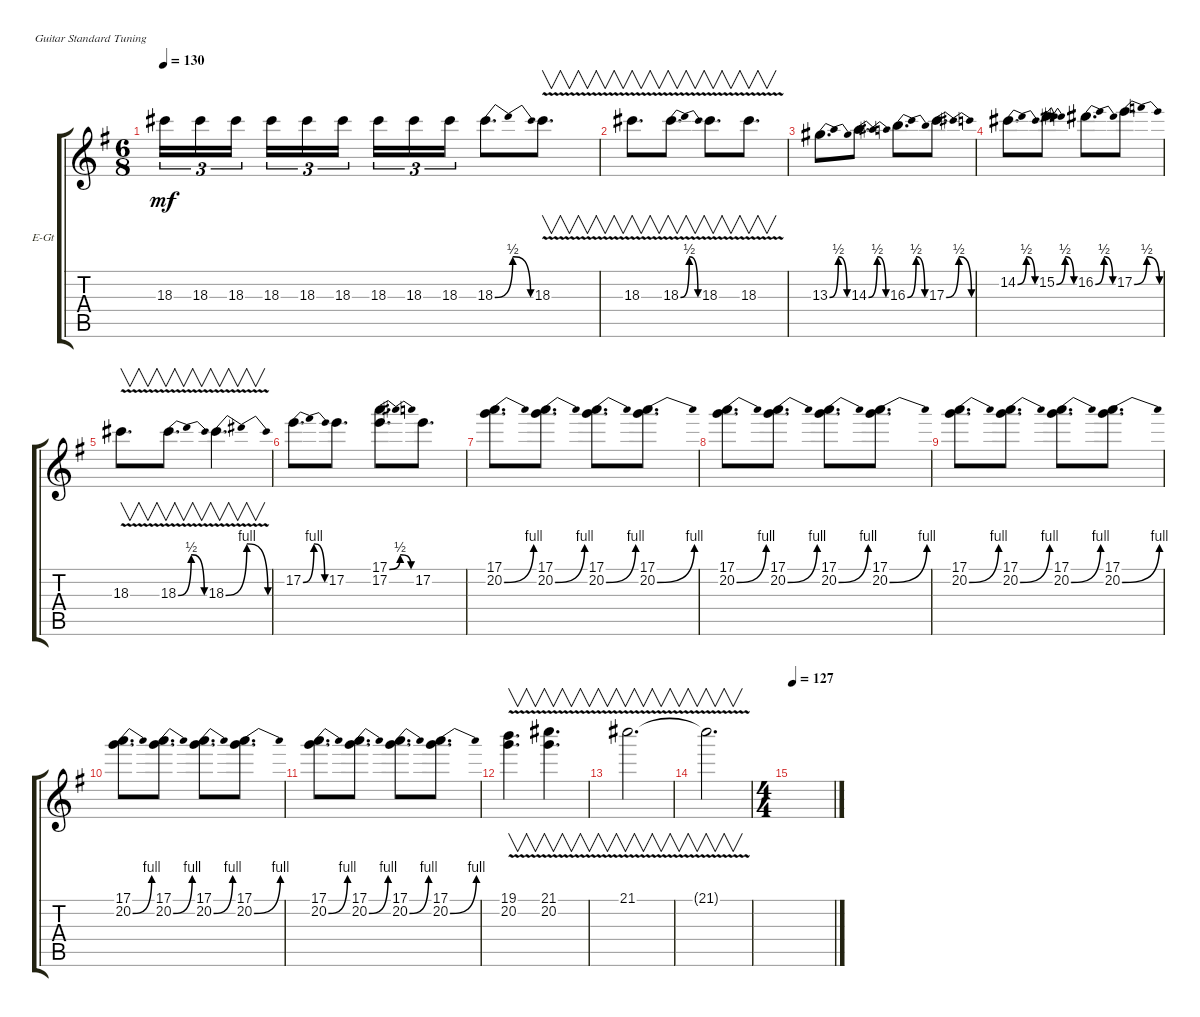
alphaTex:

\bracketExtendMode groupsimilarinstruments
\firstSystemTrackNameOrientation horizontal
\otherSystemsTrackNameOrientation horizontal
\track ("guitar solo-right (Rodion Kravkl)" "E-Gt") {instrument electricguitarclean}
\staff {score tabs}
\tuning (E4 B3 G3 D3 A2 E2)
\ts (6 8)
\tempo 130
\clef g2
\scale
0.333333
\ks eminor
18.3.16{tu (3 2) dy mf} 18.3.16{tu (3 2)} 18.3.16{tu (3 2)} 18.3.16{tu (3 2)} 18.3.16{tu (3 2)} 18.3.16{tu (3 2)} 18.3.16{tu (3 2)} 18.3.16{tu (3 2)} 18.3.16{tu (3 2)} 18.3{be (bendrelease 0 0 10.2 2 20.4 2 30 0)}.8{d} 18.3{v}.8{v d} |
\scale
0.333333 18.3{v}.8{v d} 18.3{be (bendrelease 0 0 10.799999999999999 2 20.4 2 30 0) v}.8{v d} 18.3{v}.8{v d} 18.3{v}.8{v d} |
\scale
0.333333 13.3{be (bendrelease 0 0 9.6 2 20.4 2 30 0)}.8{d} 14.3{be (bendrelease 0 0 10.2 2 20.4 2 30 0)}.8{d} 16.3{be (bendrelease 0 0 10.799999999999999 2 20.4 2 30 0)}.8{d} 17.3{be (bendrelease 0 0 11.4 2 20.4 2 30 0)}.8{d} |
\scale
0.333333 14.2{be (bendrelease 0 0 9.6 2 20.4 2 30 0)}.8{d} 15.2{be (bendrelease 0 0 9.6 2 20.4 2 30 0)}.8{d} 16.2{be (bendrelease 0 0 9.6 2 20.4 2 30 0)}.8{d} 17.2{be (bendrelease 0 0 9.6 2 20.4 2 30 0)}.8{d} |
\scale
0.333333 18.3{v}.8{v d} 18.3{be (bendrelease 0 0 10.799999999999999 2 20.4 2 30 0) v}.8{v d} 18.3{be (bendrelease 0 0 10.2 4 20.4 4 30 0) v}.4{v d} |
\scale
0.333333 17.2{be (bendrelease 0 0 10.2 4 20.4 4 30 0)}.8{d} 17.2.8{d} (17.1{be (bendrelease 0 0 11.4 2 20.4 2 30 0)} 17.2).8{d} 17.2.8{d} |
\scale
0.333333 (20.2{be (bend 0 0 13.2 4)} 17.1).8{d} (20.2{be (bend 0 0 13.2 4)} 17.1).8{d} (20.2{be (bend 0 0 13.2 4)} 17.1).8{d} (20.2{be (bend 0 0 13.2 4)} 17.1).8{d} |
\scale
0.333333 (20.2{be (bend 0 0 13.2 4)} 17.1).8{d} (20.2{be (bend 0 0 13.2 4)} 17.1).8{d} (20.2{be (bend 0 0 13.2 4)} 17.1).8{d} (20.2{be (bend 0 0 13.2 4)} 17.1).8{d} |
\scale
0.333333 (20.2{be (bend 0 0 13.2 4)} 17.1).8{d} (20.2{be (bend 0 0 13.2 4)} 17.1).8{d} (20.2{be (bend 0 0 13.2 4)} 17.1).8{d} (20.2{be (bend 0 0 13.2 4)} 17.1).8{d} |
\scale
0.333333 (20.2{be (bend 0 0 13.2 4)} 17.1).8{d} (20.2{be (bend 0 0 13.2 4)} 17.1).8{d} (20.2{be (bend 0 0 13.2 4)} 17.1).8{d} (20.2{be (bend 0 0 13.2 4)} 17.1).8{d} |
\scale
0.333333 (20.2{be (bend 0 0 13.2 4)} 17.1).8{d} (20.2{be (bend 0 0 13.2 4)} 17.1).8{d} (20.2{be (bend 0 0 13.2 4)} 17.1).8{d} (20.2{be (bend 0 0 13.2 4)} 17.1).8{d} |
\scale
0.333333 (19.1{v} 20.2).4{v d} (21.1{v} 20.2).4{v d} |
\scale
0.333333 21.1{v}.2{v d} |
\scale
0.256303 21.1{v t}.2{v d} |
\ts (4 4)
\beaming (8 2 2 2 2)
\tempo 127
\scale
0.487395 |
\scale
0.256303
